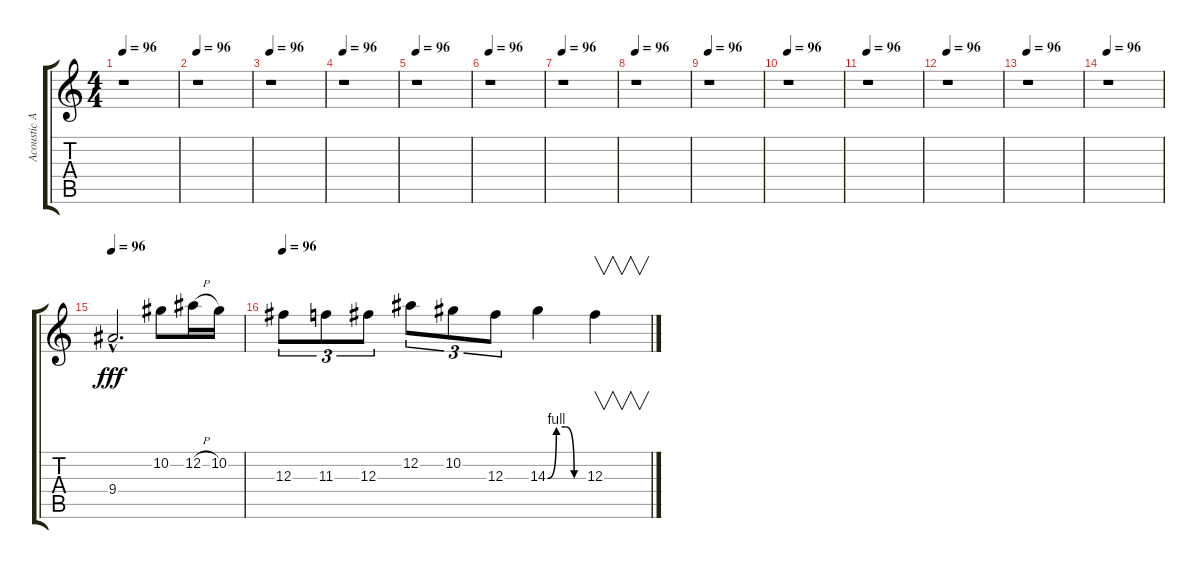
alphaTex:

\track ("Acoustic And Harmony" "Acoustic A") {instrument acousticguitarnylon}
\staff {score tabs}
\tuning (Eb4 Bb3 Gb3 Db3 Ab2 Eb2) {hide}
\ts (4 4)
\tempo 96
\clef g2
\ks c
r.1{dy ff} |
\tempo 96
r.1 |
\tempo 96
r.1 |
\tempo 96
r.1 |
\tempo 96
r.1 |
\tempo 96
r.1 |
\tempo 96
r.1 |
\tempo 96
r.1 |
\tempo 96
r.1 |
\tempo 96
r.1 |
\tempo 96
r.1 |
\tempo 96
r.1 |
\tempo 96
r.1 |
\tempo 96
r.1 |
\tempo 96
9.4{hac}.2{d dy fff instrument overdrivenguitar} 10.2.8 12.2{h}.16 10.2.16 |
\tempo 96
12.3.8{tu (3 2) instrument overdrivenguitar} 11.3.8{tu (3 2)} 12.3.8{tu (3 2)} 12.2.8{tu (3 2)} 10.2.8{tu (3 2)} 12.3.8{tu (3 2)} 14.3{be (custom 0 0 15 4 30 4 45 0 60 0)}.4 12.3.4{v}
